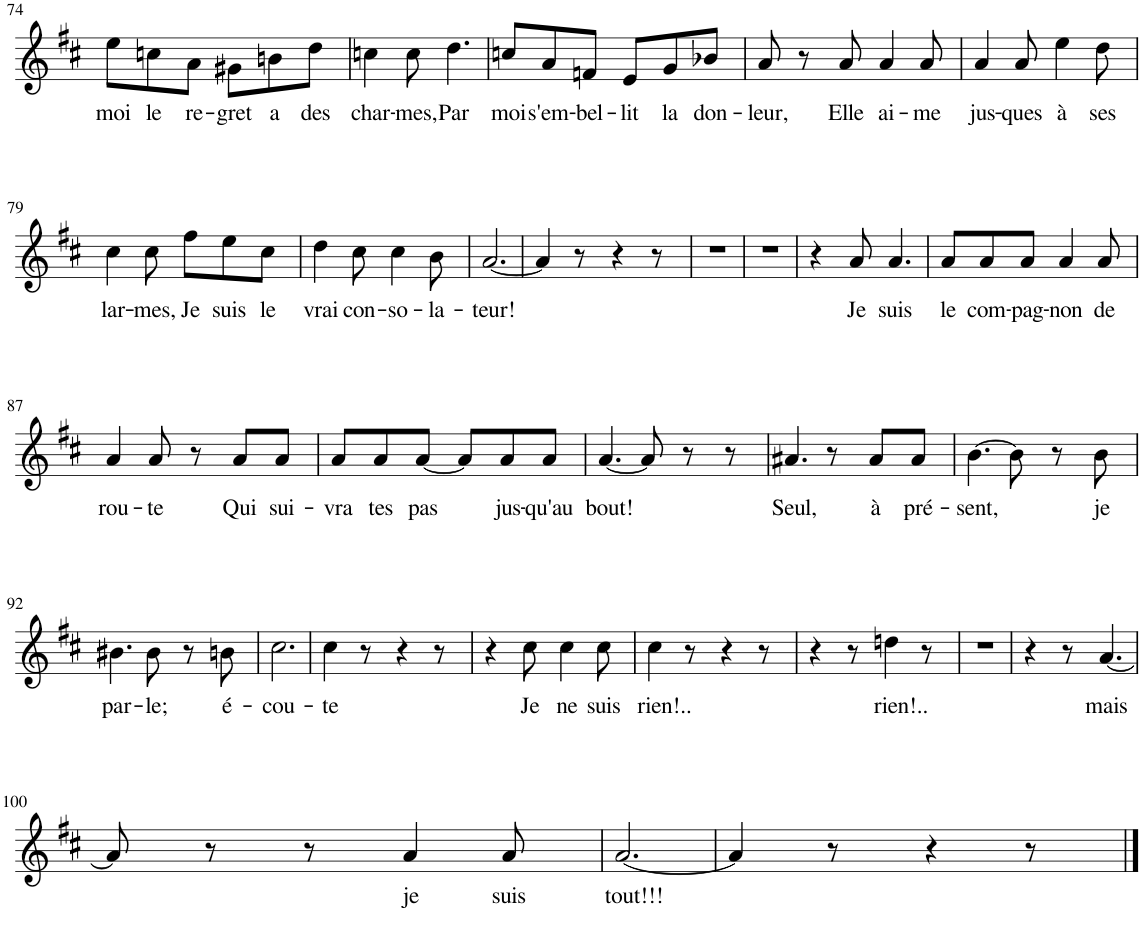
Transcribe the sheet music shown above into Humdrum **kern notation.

**kern	**text
*part1	*part1
*staff1	*staff1
*I"Piano	*
*I'Pno	*
!!LO:PB:g=z
*clefG2	*
*k[f#c#]	*
*M6/8	*
=74	=74
!	!LO:LY:b
8ee\L	moi
!	!LO:LY:b
8ccn\	le
!	!LO:LY:b
8a\J	re-
!	!LO:LY:b
8g#X\L	-gret
!	!LO:LY:b
8bn\	a
!	!LO:LY:b
8dd\J	des
=75	=75
!	!LO:LY:b
4ccn\	char-
!	!LO:LY:b
8cc\	-mes,
!	!LO:LY:b
4.dd\	Par
=76	=76
!	!LO:LY:b
8ccn/L	moi
!	!LO:LY:b
8a/	s'em-
!	!LO:LY:b
8fn/J	-bel-
!	!LO:LY:b
8e/L	-lit
!	!LO:LY:b
8g/	la
!	!LO:LY:b
8b-X/J	don-
=77	=77
!	!LO:LY:b
8a/	-leur,
8r	.
!	!LO:LY:b
8a/	Elle
!	!LO:LY:b
4a/	ai-
!	!LO:LY:b
8a/	-me
=78	=78
!	!LO:LY:b
4a/	jus-
!	!LO:LY:b
8a/	-ques
!	!LO:LY:b
4ee\	à
!	!LO:LY:b
8dd\	ses
!!LO:LB:g=z
=79	=79
!	!LO:LY:b
4cc#\	lar-
!	!LO:LY:b
8cc#\	-mes,
!	!LO:LY:b
8ff#\L	Je
!	!LO:LY:b
8ee\	suis
!	!LO:LY:b
8cc#\J	le
=80	=80
!	!LO:LY:b
4dd\	vrai
!	!LO:LY:b
8cc#\	con-
!	!LO:LY:b
4cc#\	-so-
!	!LO:LY:b
8b\	-la-
=81	=81
!	!LO:LY:b
[2.a/	-teur!
=82	=82
4a/]	.
8r	.
4r	.
8r	.
=83	=83
2.r	.
=84	=84
2.r	.
=85	=85
4r	.
!	!LO:LY:b
8a/	Je
!	!LO:LY:b
4.a/	suis
=86	=86
!	!LO:LY:b
8a/L	le
!	!LO:LY:b
8a/	com-
!	!LO:LY:b
8a/J	-pag-
!	!LO:LY:b
4a/	-non
!	!LO:LY:b
8a/	de
!!LO:LB:g=z
=87	=87
!	!LO:LY:b
4a/	rou-
!	!LO:LY:b
8a/	-te
8r	.
!	!LO:LY:b
8a/L	Qui
!	!LO:LY:b
8a/J	sui-
=88	=88
!	!LO:LY:b
8a/L	-vra
!	!LO:LY:b
8a/	tes
!	!LO:LY:b
[8a/J	pas
8a/L]	.
!	!LO:LY:b
8a/	jus-
!	!LO:LY:b
8a/J	-qu'au
=89	=89
!	!LO:LY:b
[4.a/	bout!
8a/]	.
8r	.
8r	.
=90	=90
!	!LO:LY:b
4.a#X/	Seul,
8r	.
!	!LO:LY:b
8a#/L	à
!	!LO:LY:b
8a#/J	pré-
=91	=91
!	!LO:LY:b
[4.b\	-sent,
8b\]	.
8r	.
!	!LO:LY:b
8b\	je
!!LO:LB:g=z
=92	=92
!	!LO:LY:b
4.b#X\	par-
!	!LO:LY:b
8b#\	-le;
8r	.
!	!LO:LY:b
8bn\	é-
=93	=93
!	!LO:LY:b
2.cc#\	-cou-
=94	=94
!	!LO:LY:b
4cc#\	-te
8r	.
4r	.
8r	.
=95	=95
4r	.
!	!LO:LY:b
8cc#\	Je
!	!LO:LY:b
4cc#\	ne
!	!LO:LY:b
8cc#\	suis
=96	=96
!	!LO:LY:b
4cc#\	rien!..
8r	.
4r	.
8r	.
=97	=97
4r	.
8r	.
!	!LO:LY:b
4ddn\	rien!..
8r	.
=98	=98
2.r	.
=99	=99
4r	.
8r	.
!	!LO:LY:b
[4.a/	mais
!!LO:LB:g=z
=100	=100
8a/]	.
8r	.
8r	.
!	!LO:LY:b
4a/	je
!	!LO:LY:b
8a/	suis
=101	=101
!	!LO:LY:b
[2.a/	tout!!!
=102	=102
4a/]	.
8r	.
4r	.
8r	.
==	==
*-	*-
